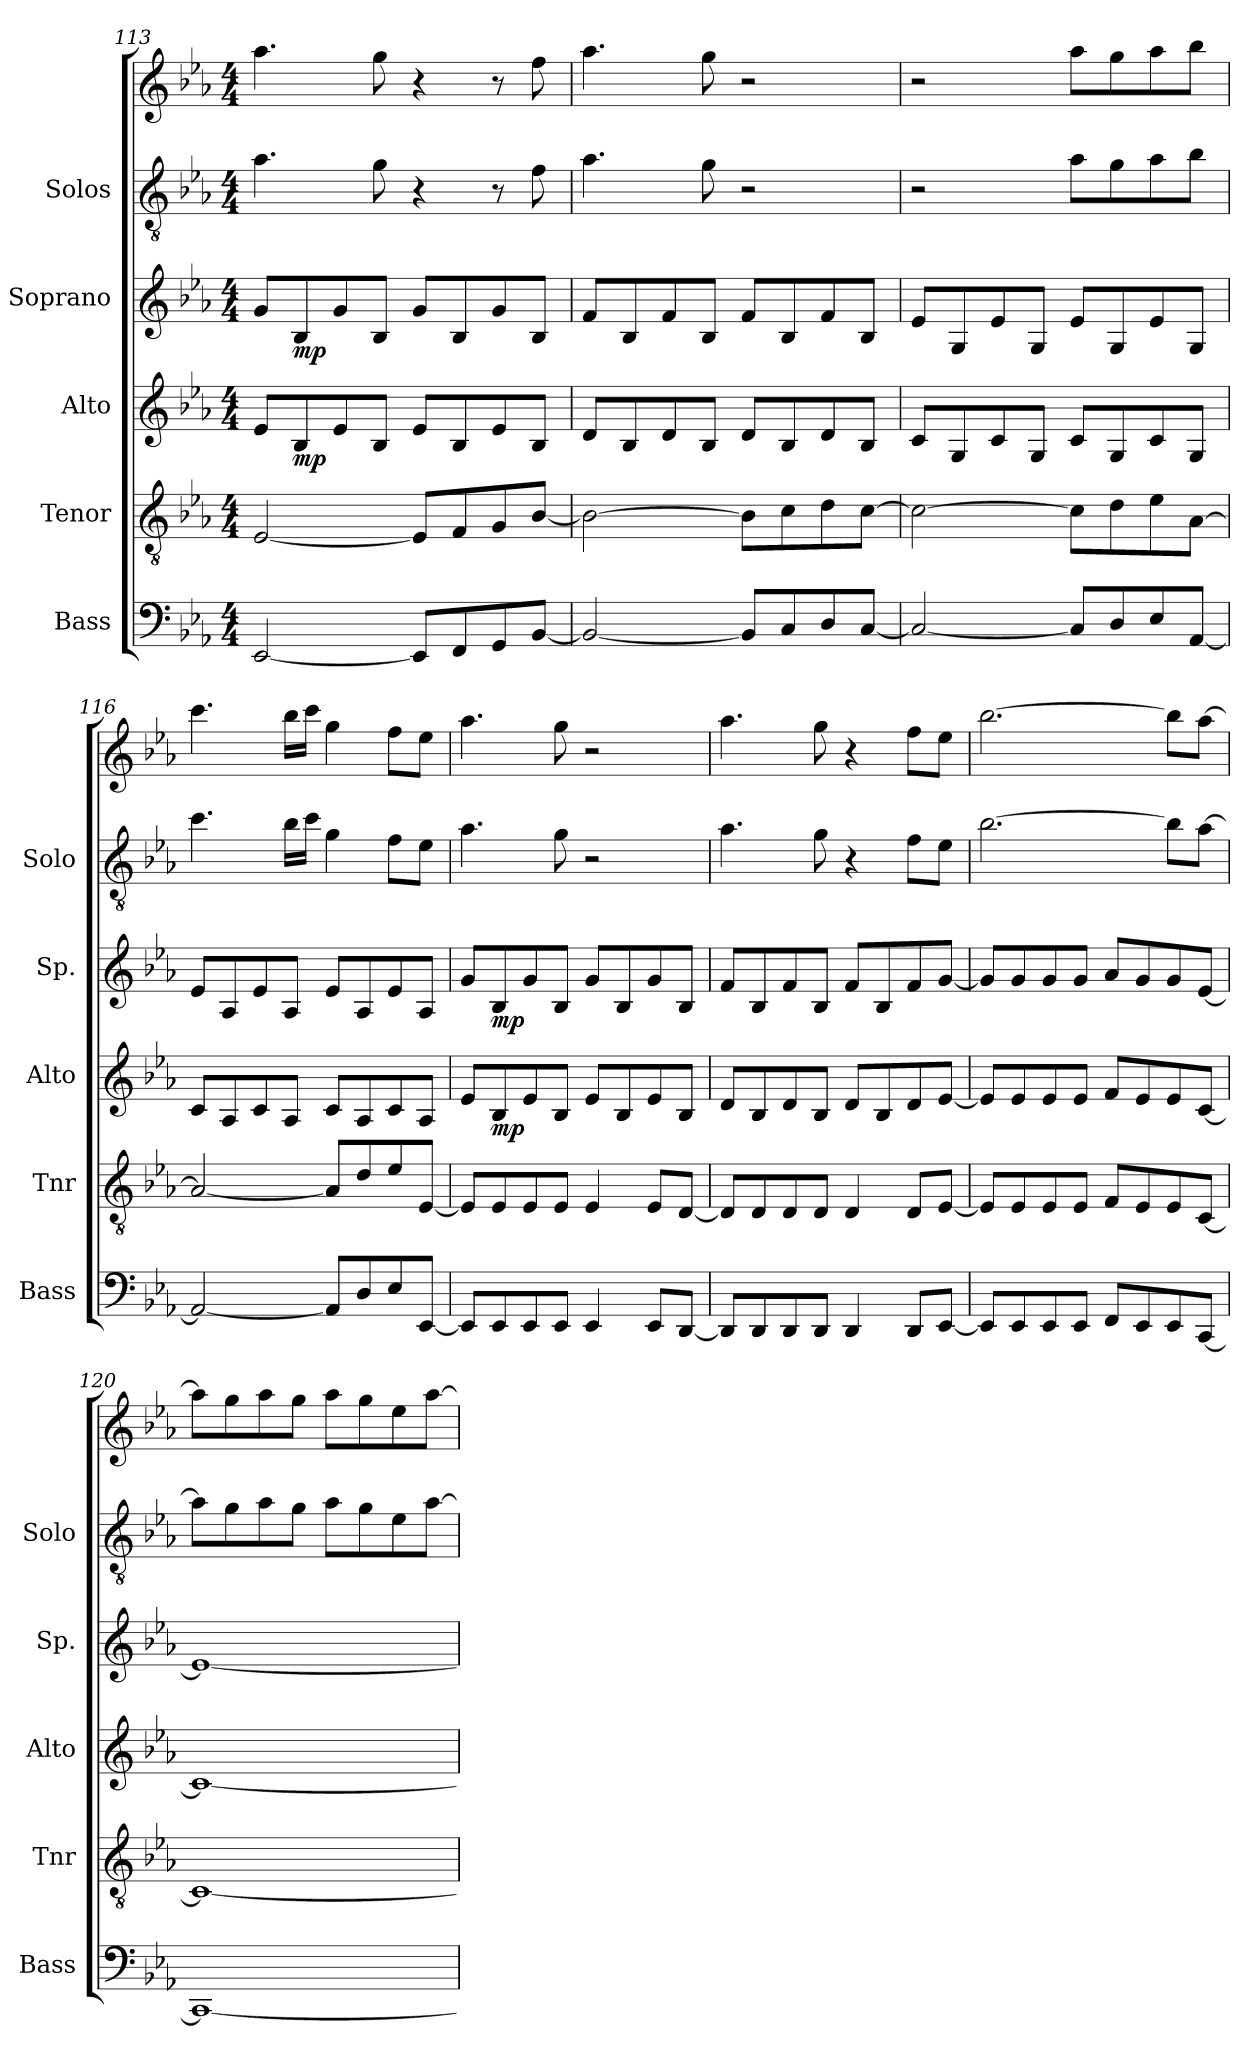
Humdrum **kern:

**kern	**kern	**kern	**dynam	**kern	**dynam	**kern	**kern
*part5	*part4	*part3	*part3	*part2	*part2	*part1	*part1
*staff6	*staff5	*staff4	*staff4	*staff3	*staff3	*staff2	*staff1
*I"Bass	*I"Tenor	*I"Alto	*	*I"Soprano	*	*I"Solos	*
*I'Bass	*I'Tnr	*I'Alto	*	*I'Sp.	*	*I'Solo	*
*clefF4	*clefGv2	*clefG2	*	*clefG2	*	*clefGv2	*clefG2
*k[b-e-a-]	*k[b-e-a-]	*k[b-e-a-]	*	*k[b-e-a-]	*	*k[b-e-a-]	*k[b-e-a-]
*M4/4	*M4/4	*M4/4	*	*M4/4	*	*M4/4	*M4/4
=113	=113	=113	=113	=113	=113	=113	=113
[2EE-/	[2E-/	8e-/L	.	8g/L	.	4.a-\	4.aa-\
!	!	!	!LO:DY:b	!	!LO:DY:b	!	!
.	.	8B-/	mp	8B-/	mp	.	.
.	.	8e-/	.	8g/	.	.	.
.	.	8B-/J	.	8B-/J	.	8g\	8gg\
8EE-/L]	8E-/L]	8e-/L	.	8g/L	.	4r	4r
8FF/	8F/	8B-/	.	8B-/	.	.	.
8GG/	8G/	8e-/	.	8g/	.	8r	8r
[8BB-/J	[8B-/J	8B-/J	.	8B-/J	.	8f\	8ff\
=114	=114	=114	=114	=114	=114	=114	=114
2BB-/_	2B-\_	8d/L	.	8f/L	.	4.a-\	4.aa-\
.	.	8B-/	.	8B-/	.	.	.
.	.	8d/	.	8f/	.	.	.
.	.	8B-/J	.	8B-/J	.	8g\	8gg\
8BB-/L]	8B-\L]	8d/L	.	8f/L	.	2r	2r
8C/	8c\	8B-/	.	8B-/	.	.	.
8D/	8d\	8d/	.	8f/	.	.	.
[8C/J	[8c\J	8B-/J	.	8B-/J	.	.	.
!!LO:PB:g=z
=115	=115	=115	=115	=115	=115	=115	=115
2C/_	2c\_	8c/L	.	8e-/L	.	2r	2r
.	.	8G/	.	8G/	.	.	.
.	.	8c/	.	8e-/	.	.	.
.	.	8G/J	.	8G/J	.	.	.
8C/L]	8c\L]	8c/L	.	8e-/L	.	8a-\L	8aa-\L
8D/	8d\	8G/	.	8G/	.	8g\	8gg\
8E-/	8e-\	8c/	.	8e-/	.	8a-\	8aa-\
[8AA-/J	[8A-\J	8G/J	.	8G/J	.	8b-\J	8bb-\J
=116	=116	=116	=116	=116	=116	=116	=116
2AA-/_	2A-/_	8c/L	.	8e-/L	.	4.cc\	4.ccc\
.	.	8A-/	.	8A-/	.	.	.
.	.	8c/	.	8e-/	.	.	.
.	.	8A-/J	.	8A-/J	.	16b-\LL	16bb-\LL
.	.	.	.	.	.	16cc\JJ	16ccc\JJ
8AA-/L]	8A-/L]	8c/L	.	8e-/L	.	4g\	4gg\
8D/	8d/	8A-/	.	8A-/	.	.	.
8E-/	8e-/	8c/	.	8e-/	.	8f\L	8ff\L
[8EE-/J	[8E-/J	8A-/J	.	8A-/J	.	8e-\J	8ee-\J
=117	=117	=117	=117	=117	=117	=117	=117
8EE-/L]	8E-/L]	8e-/L	.	8g/L	.	4.a-\	4.aa-\
!	!	!	!LO:DY:b	!	!LO:DY:b	!	!
8EE-/	8E-/	8B-/	mp	8B-/	mp	.	.
8EE-/	8E-/	8e-/	.	8g/	.	.	.
8EE-/J	8E-/J	8B-/J	.	8B-/J	.	8g\	8gg\
4EE-/	4E-/	8e-/L	.	8g/L	.	2r	2r
.	.	8B-/	.	8B-/	.	.	.
8EE-/L	8E-/L	8e-/	.	8g/	.	.	.
[8DD/J	[8D/J	8B-/J	.	8B-/J	.	.	.
!!LO:LB:g=z
=118	=118	=118	=118	=118	=118	=118	=118
8DD/L]	8D/L]	8d/L	.	8f/L	.	4.a-\	4.aa-\
8DD/	8D/	8B-/	.	8B-/	.	.	.
8DD/	8D/	8d/	.	8f/	.	.	.
8DD/J	8D/J	8B-/J	.	8B-/J	.	8g\	8gg\
4DD/	4D/	8d/L	.	8f/L	.	4r	4r
.	.	8B-/	.	8B-/	.	.	.
8DD/L	8D/L	8d/	.	8f/	.	8f\L	8ff\L
[8EE-/J	[8E-/J	[8e-/J	.	[8g/J	.	8e-\J	8ee-\J
=119	=119	=119	=119	=119	=119	=119	=119
8EE-/L]	8E-/L]	8e-/L]	.	8g/L]	.	[2.b-\	[2.bb-\
8EE-/	8E-/	8e-/	.	8g/	.	.	.
8EE-/	8E-/	8e-/	.	8g/	.	.	.
8EE-/J	8E-/J	8e-/J	.	8g/J	.	.	.
8FF/L	8F/L	8f/L	.	8a-/L	.	.	.
8EE-/	8E-/	8e-/	.	8g/	.	.	.
8EE-/	8E-/	8e-/	.	8g/	.	8b-\L]	8bb-\L]
[8CC/J	[8C/J	[8c/J	.	[8e-/J	.	[8a-\J	[8aa-\J
=120	=120	=120	=120	=120	=120	=120	=120
1CC_	1C_	1c_	.	1e-_	.	8a-\L]	8aa-\L]
.	.	.	.	.	.	8g\	8gg\
.	.	.	.	.	.	8a-\	8aa-\
.	.	.	.	.	.	8g\J	8gg\J
.	.	.	.	.	.	8a-\L	8aa-\L
.	.	.	.	.	.	8g\	8gg\
.	.	.	.	.	.	8e-\	8ee-\
.	.	.	.	.	.	[8a-\J	[8aa-\J
=	=	=	=	=	=	=	=
*-	*-	*-	*-	*-	*-	*-	*-
